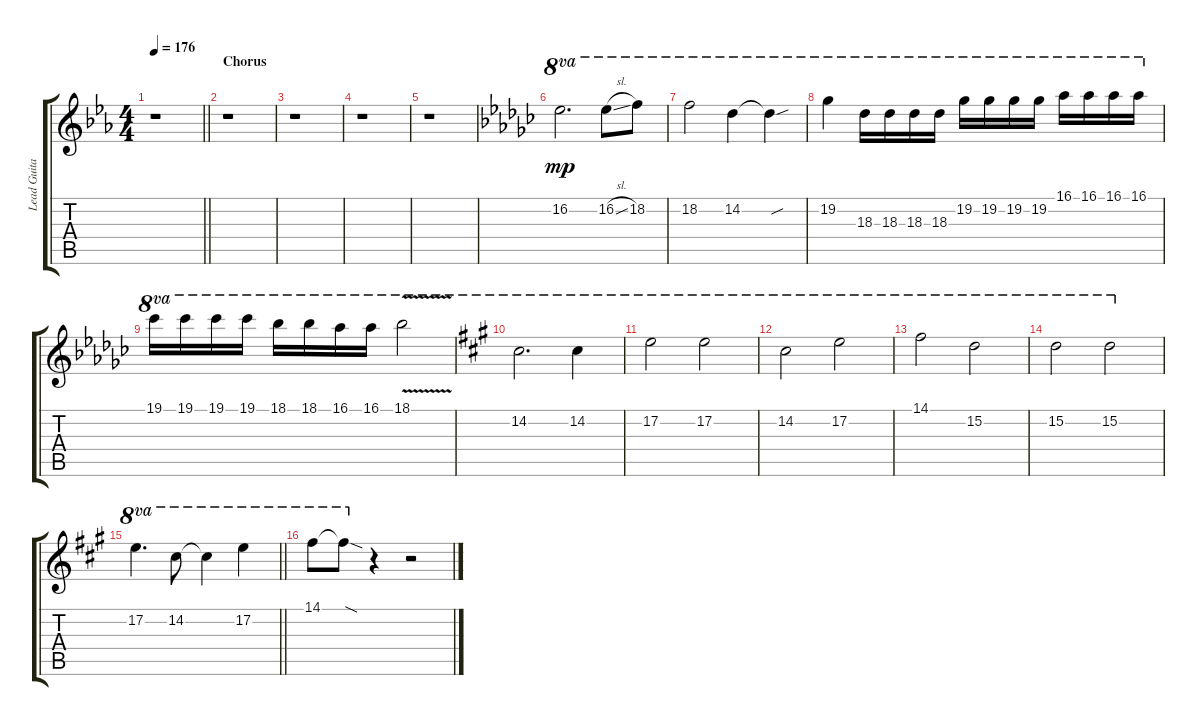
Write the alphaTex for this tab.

\track ("Lead Guitar B" "Lead Guita") {instrument overdrivenguitar}
\staff {score tabs}
\tuning (E4 B3 G3 D3 A2 E2) {hide}
\ts (4 4)
\tempo 176
\clef g2
\barLineRight lightlight
\ks cminor
r.1{dy f} |
\section ("" "Chorus")
r.1 |
r.1 |
r.1 |
r.1 |
\ks ebminor
16.2.2{d ot 8va dy mp volume 12} 16.2{sl}.8{ot 8va} 18.2.8{ot 8va} |
18.2.2{ot 8va} 14.2.4{ot 8va} 14.2{sou t}.4{ot 8va} |
19.2.4{ot 8va} 18.3.16{ot 8va} 18.3.16{ot 8va} 18.3.16{ot 8va} 18.3.16{ot 8va} 19.2.16{ot 8va} 19.2.16{ot 8va} 19.2.16{ot 8va} 19.2.16{ot 8va} 16.1.16{ot 8va} 16.1.16{ot 8va} 16.1.16{ot 8va} 16.1.16{ot 8va} |
19.1.16{ot 8va} 19.1.16{ot 8va} 19.1.16{ot 8va} 19.1.16{ot 8va} 18.1.16{ot 8va} 18.1.16{ot 8va} 16.1.16{ot 8va} 16.1.16{ot 8va} 18.1{v}.2{ot 8va} |
\ks f#minor
14.2.2{d ot 8va} 14.2.4{ot 8va} |
17.2.2{ot 8va} 17.2.2{ot 8va} |
14.2.2{ot 8va} 17.2.2{ot 8va} |
14.1.2{ot 8va} 15.2.2{ot 8va} |
15.2.2{ot 8va} 15.2.2{ot 8va} |
\barLineRight lightlight
17.2.4{d ot 8va} 14.2.8{ot 8va} 14.2{t}.4{ot 8va} 17.2.4{ot 8va} |
\section ("" "")
14.1.8{ot 8va} 14.1{sod t}.8{ot 8va} r.4 r.2
